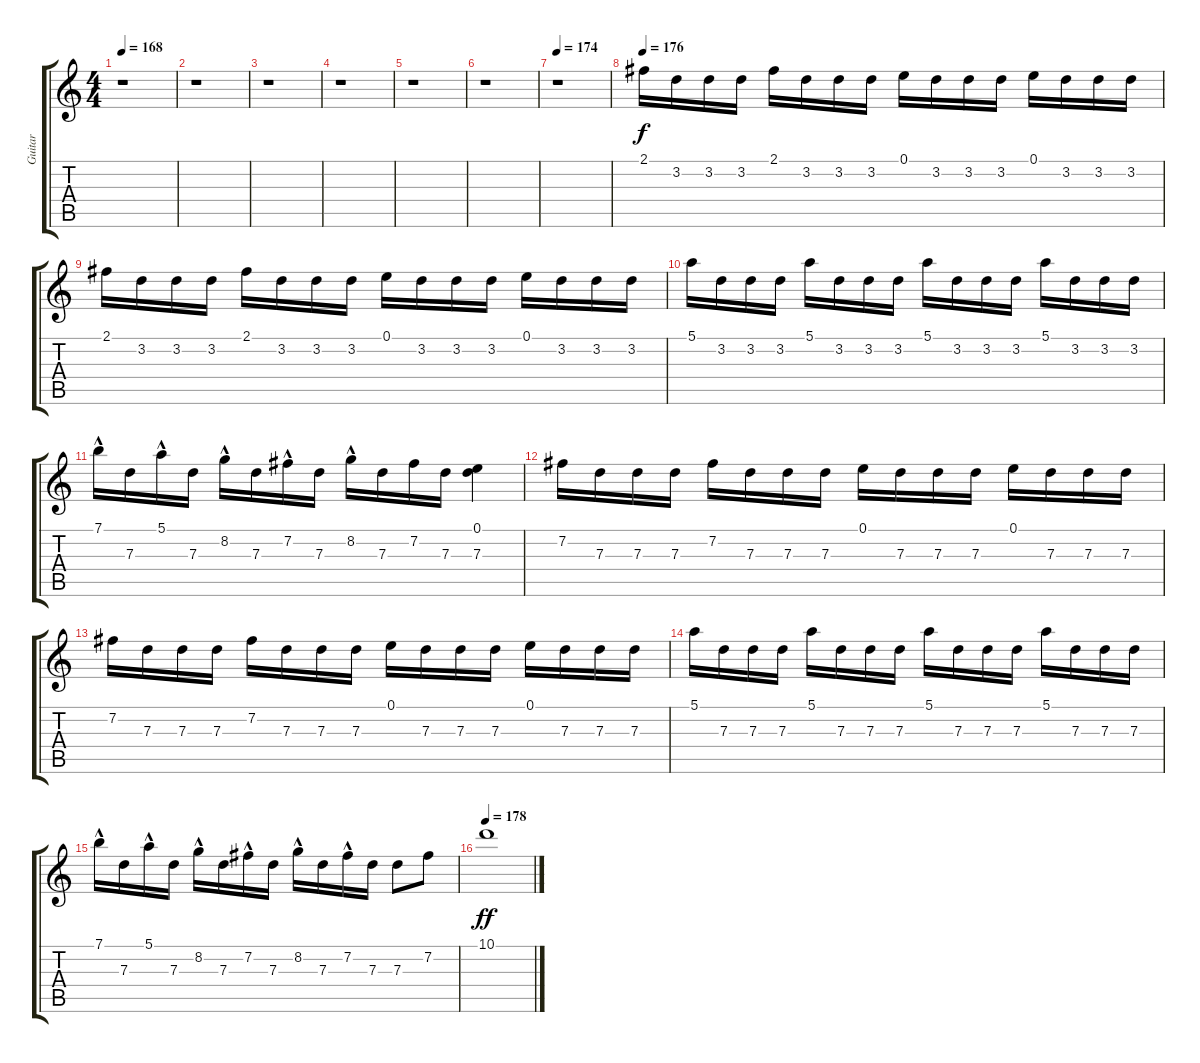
\track ("Guitar" "Guitar") {instrument distortionguitar}
\staff {score tabs}
\tuning (E4 B3 G3 D3 A2 E2) {hide}
\ts (4 4)
\tempo 168
\clef g2
\ks c
r.1{dy ff} |
r.1 |
r.1 |
r.1 |
r.1 |
r.1 |
\tempo 174
r.1 |
\tempo 176
2.1.16{dy f} 3.2.16 3.2.16 3.2.16 2.1.16 3.2.16 3.2.16 3.2.16 0.1.16 3.2.16 3.2.16 3.2.16 0.1.16 3.2.16 3.2.16 3.2.16 |
2.1.16 3.2.16 3.2.16 3.2.16 2.1.16 3.2.16 3.2.16 3.2.16 0.1.16 3.2.16 3.2.16 3.2.16 0.1.16 3.2.16 3.2.16 3.2.16 |
5.1.16 3.2.16 3.2.16 3.2.16 5.1.16 3.2.16 3.2.16 3.2.16 5.1.16 3.2.16 3.2.16 3.2.16 5.1.16 3.2.16 3.2.16 3.2.16 |
7.1{hac}.16 7.3.16 5.1{hac}.16 7.3.16 8.2{hac}.16 7.3.16 7.2{hac}.16 7.3.16 8.2{hac}.16 7.3.16 7.2.16 7.3.16 (0.1 7.3).4 |
7.2.16 7.3.16 7.3.16 7.3.16 7.2.16 7.3.16 7.3.16 7.3.16 0.1.16 7.3.16 7.3.16 7.3.16 0.1.16 7.3.16 7.3.16 7.3.16 |
7.2.16 7.3.16 7.3.16 7.3.16 7.2.16 7.3.16 7.3.16 7.3.16 0.1.16 7.3.16 7.3.16 7.3.16 0.1.16 7.3.16 7.3.16 7.3.16 |
5.1.16 7.3.16 7.3.16 7.3.16 5.1.16 7.3.16 7.3.16 7.3.16 5.1.16 7.3.16 7.3.16 7.3.16 5.1.16 7.3.16 7.3.16 7.3.16 |
7.1{hac}.16 7.3.16 5.1{hac}.16 7.3.16 8.2{hac}.16 7.3.16 7.2{hac}.16 7.3.16 8.2{hac}.16 7.3.16 7.2{hac}.16 7.3.16 7.3.8 7.2.8 |
\tempo 178
10.1.1{dy ff}
